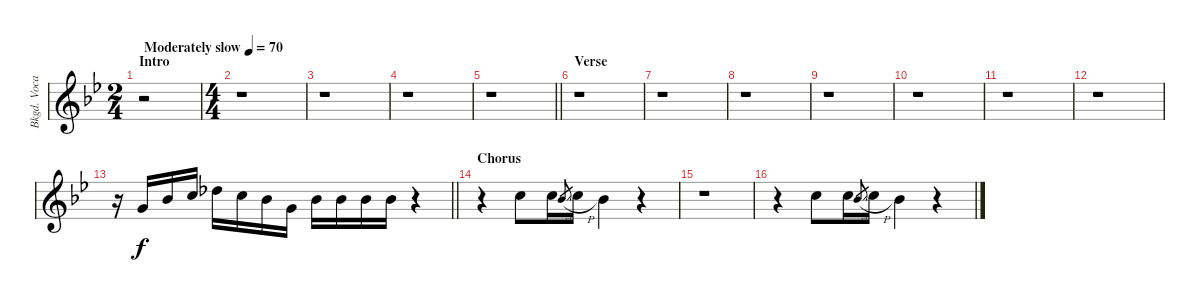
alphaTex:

\track ("Bkgd. Vocal 1" "Bkgd. Voca") {instrument lead6voice}
\staff {score}
\tuning (E4 B3 G3 D3 A2 E2) {hide}
\ts (2 4)
\section ("" "Intro")
\tempo (70 "Moderately slow")
\clef g2
\ks gminor
r.2{dy f instrument lead6voice} |
\ts (4 4)
r.1 |
r.1 |
r.1 |
\barLineRight lightlight
r.1 |
\section ("" "Verse")
r.1 |
r.1 |
r.1 |
r.1 |
r.1 |
r.1 |
r.1 |
\barLineRight lightlight
r.16 3.1.16 6.1.16 8.1.16 9.1.16 8.1.16 6.1.16 3.1.16 6.1.16 6.1.16 6.1.16 6.1.16 r.4 |
\section ("" "Chorus")
r.4 8.1.8 8.1.16 6.1{sl}.8{gr} 8.1{h}.16 6.1.4 r.4 |
r.1 |
r.4 8.1.8 8.1.16 6.1{sl}.8{gr} 8.1{h}.16 6.1.4 r.4
